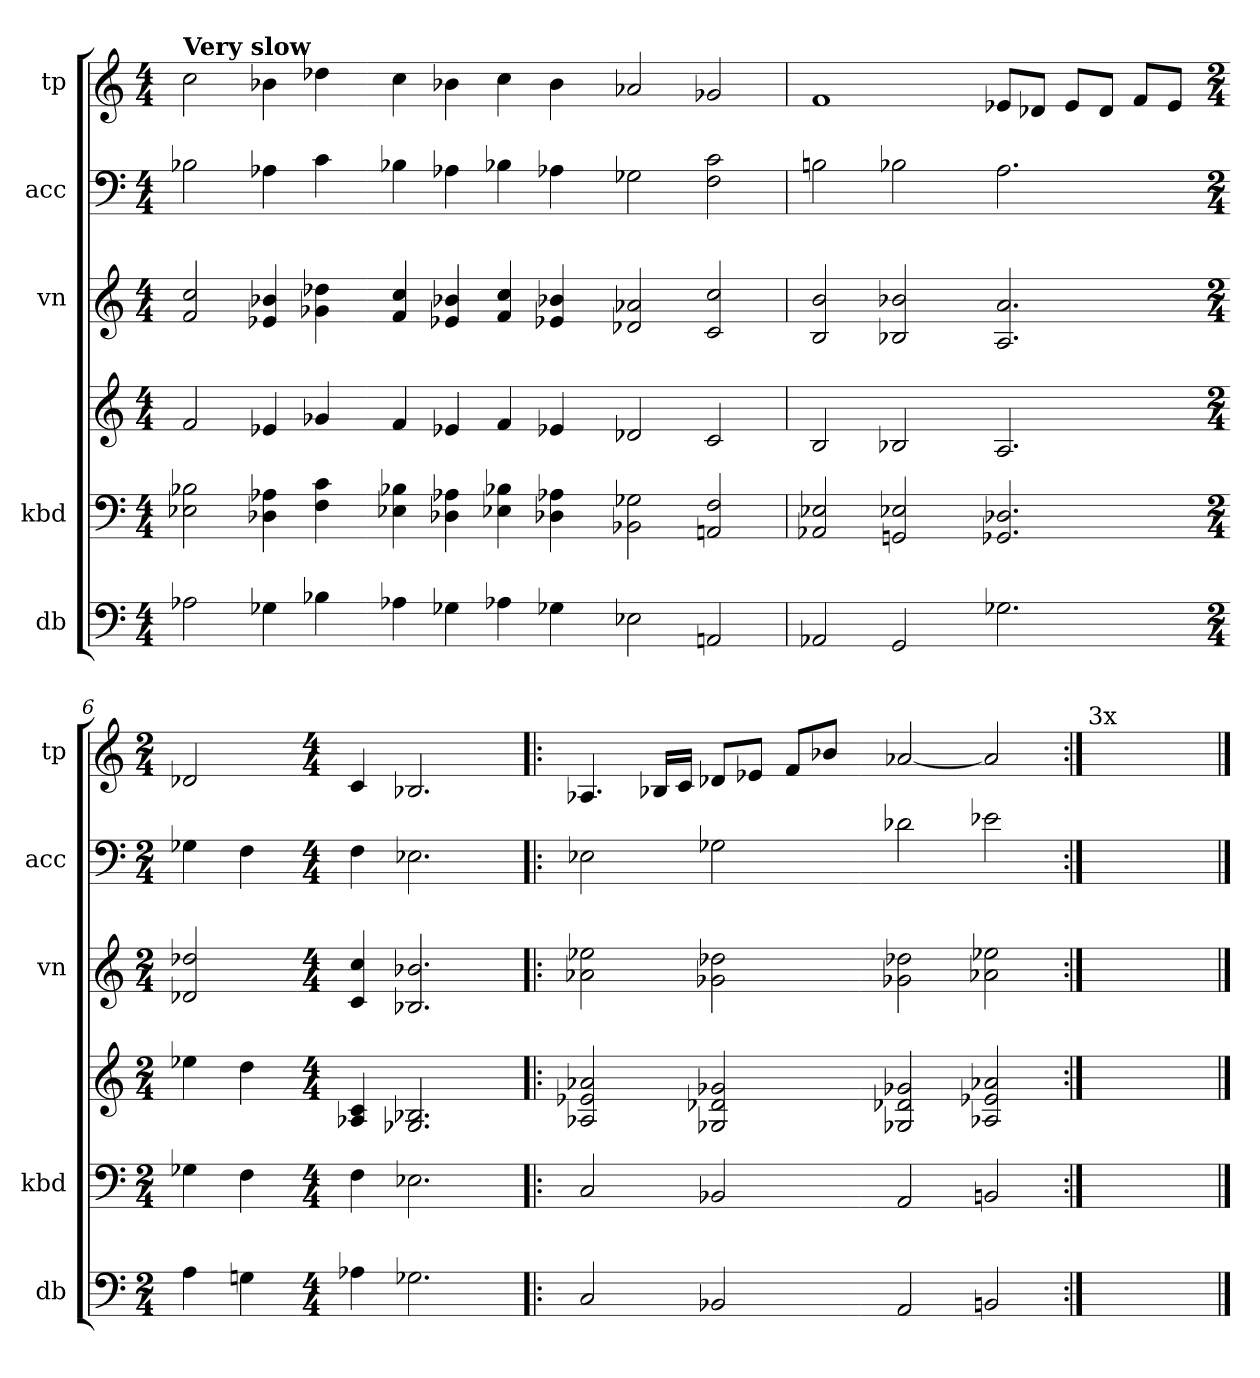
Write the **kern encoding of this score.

**kern	**kern	**kern	**kern	**kern	**kern
*part5	*part4	*part4	*part3	*part2	*part1
*staff6	*staff5	*staff4	*staff3	*staff2	*staff1
*I"db	*I"kbd	*	*I"vn	*I"acc	*I"tp
*I'db	*I'kbd	*	*I'vn	*I'acc	*I'tp
!!LO:PB:g=z
*clefF4	*clefF4	*clefG2	*clefG2	*clefF4	*clefG2
*ITrd7c12	*	*	*	*	*
*k[]	*k[]	*k[]	*k[]	*k[]	*k[]
*M4/4	*M4/4	*M4/4	*M4/4	*M4/4	*M4/4
*MM40	*MM40	*MM40	*MM40	*MM40	*MM40
=1	=1	=1	=1	=1	=1
!	!	!	!	!	!LO:TX:a:B:t=Very slow
2AA-Xi\	2E-Xi\ 2B-Xi	2fi/	2fi/ 2cci	2B-Xi\	2cci\
4GG-Xi\	4D-Xi\ 4A-Xi	4e-Xi/	4e-Xi/ 4b-Xi	4A-Xi\	4b-Xi\
4BB-Xi\	4Fi\ 4ci	4g-Xi/	4g-Xi\ 4dd-Xi	4ci\	4dd-Xi\
=2-	=2-	=2-	=2-	=2-	=2-
4AA-Xi\	4E-Xi\ 4B-Xi	4fi/	4fi/ 4cci	4B-Xi\	4cci\
4GG-Xi\	4D-Xi\ 4A-Xi	4e-Xi/	4e-Xi/ 4b-Xi	4A-Xi\	4b-Xi\
4AA-Xi\	4E-Xi\ 4B-Xi	4fi/	4fi/ 4cci	4B-Xi\	4cci\
4GG-Xi\	4D-Xi\ 4A-Xi	4e-Xi/	4e-Xi/ 4b-Xi	4A-Xi\	4b-i\
=3-	=3-	=3-	=3-	=3-	=3-
2EE-Xi\	2BB-Xi\ 2G-Xi	2d-Xi/	2d-Xi/ 2a-Xi	2G-Xi\	2a-Xi/
2AAAni/	2AAni/ 2Fi	2ci/	2ci/ 2cci	2Fi\ 2ci	2g-Xi/
!!LO:LB:g=z
=4	=4	=4	=4	=4	=4
2AAA-Xi/	2AA-Xi/ 2E-Xi	2Bi/	2Bi/ 2bi	2Bni\	1fi
2GGGi/	2GGni/ 2E-Xi	2B-Xi/	2B-Xi/ 2b-Xi	2B-Xi\	.
=5-	=5-	=5-	=5-	=5-	=5-
2.GG-Xi\	2.GG-Xi/ 2.D-Xi	2.Ai/	2.Ai/ 2.ai	2.Ai\	8e-Xi/L
.	.	.	.	.	8d-Xi/J
.	.	.	.	.	8e-i/L
.	.	.	.	.	8d-i/J
.	.	.	.	.	8fi/L
.	.	.	.	.	8e-i/J
=6-	=6-	=6-	=6-	=6-	=6-
*M2/4	*M2/4	*M2/4	*M2/4	*M2/4	*M2/4
4AAi\	4G-Xi\	4ee-Xi\	2d-Xi/ 2dd-Xi	4G-Xi\	2d-Xi/
4GGni\	4Fi\	4ddi\	.	4Fi\	.
=7-	=7-	=7-	=7-	=7-	=7-
*M4/4	*M4/4	*M4/4	*M4/4	*M4/4	*M4/4
4AA-Xi\	4Fi\	4A-Xi/ 4ci	4ci/ 4cci	4Fi\	4ci/
2.GG-Xi\	2.E-Xi\	2.G-Xi/ 2.B-Xi	2.B-Xi/ 2.b-Xi	2.E-Xi\	2.B-Xi/
!!LO:PB:g=z
=8!|:	=8!|:	=8!|:	=8!|:	=8!|:	=8!|:
2CCi/	2Ci/	2A-Xi/ 2e-Xi 2a-Xi	2a-Xi\ 2ee-Xi	2E-Xi\	4.A-Xi/
.	.	.	.	.	16B-Xi/LL
.	.	.	.	.	16ci/JJ
2BBB-Xi/	2BB-Xi/	2G-Xi/ 2d-Xi 2g-Xi	2g-Xi\ 2dd-Xi	2G-Xi\	8d-Xi/L
.	.	.	.	.	8e-Xi/J
.	.	.	.	.	8fi/L
.	.	.	.	.	8b-Xi/J
=9-	=9-	=9-	=9-	=9-	=9-
2AAAi/	2AAi/	2G-Xi/ 2d-Xi 2g-Xi	2g-Xi\ 2dd-Xi	2d-Xi\	[<2a-Xi/
2BBBni/	2BBni/	2A-Xi/ 2e-Xi 2a-Xi	2a-Xi\ 2ee-Xi	2e-Xi\	2a-i/]
=10:|!	=10:|!	=10:|!	=10:|!	=10:|!	=10:|!
!	!	!	!	!	!LO:TX:a:t=3x
1ryy	1ryy	1ryy	1ryy	1ryy	1ryy
==	==	==	==	==	==
*-	*-	*-	*-	*-	*-
